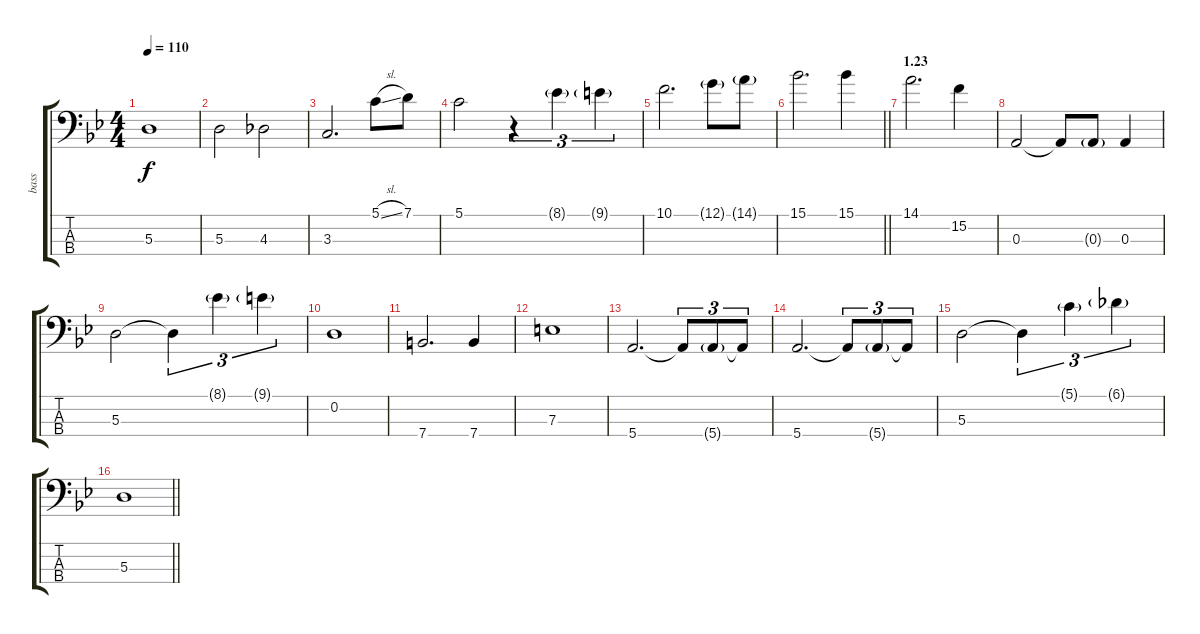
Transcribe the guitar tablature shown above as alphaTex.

\track ("bass" "bass") {instrument acousticbass}
\staff {score tabs}
\tuning (G2 D2 A1 E1) {hide}
\ts (4 4)
\tempo 110
\clef f4
\ks bb
5.3.1{dy f} |
5.3.2 4.3.2 |
3.3.2{d} 5.1{sl}.8 7.1.8 |
5.1.2 r.4{tu (3 2)} 8.1{g}.4{tu (3 2)} 9.1{g}.4{tu (3 2)} |
10.1.2{d} 12.1{g}.8 14.1{g}.8 |
\barLineRight lightlight
15.1.2{d} 15.1.4 |
\section ("" "1.23")
14.1.2{d} 15.2.4 |
0.3.2 0.3{t}.8 0.3{g}.8 0.3.4 |
5.3.2 5.3{t}.4{tu (3 2)} 8.1{g}.4{tu (3 2)} 9.1{g}.4{tu (3 2)} |
0.2.1 |
7.4.2{d} 7.4.4 |
7.3.1 |
5.4.2{d} 5.4{t}.8{tu (3 2)} 5.4{g}.8{tu (3 2)} 5.4{t}.8{tu (3 2)} |
5.4.2{d} 5.4{t}.8{tu (3 2)} 5.4{g}.8{tu (3 2)} 5.4{t}.8{tu (3 2)} |
5.3.2 5.3{t}.4{tu (3 2)} 5.1{g}.4{tu (3 2)} 6.1{g}.4{tu (3 2)} |
\barLineRight lightlight
5.3.1
